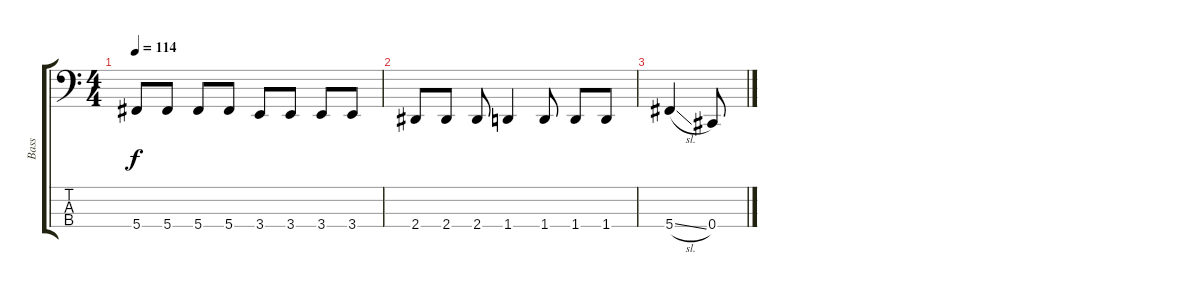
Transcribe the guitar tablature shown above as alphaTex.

\track ("Bass" "Bass") {instrument electricbasspick}
\staff {score tabs}
\tuning (Gb2 Db2 Ab1 Db1) {hide}
\ts (4 4)
\tempo 114
\clef f4
\ks c
5.4.8{dy f} 5.4.8 5.4.8 5.4.8 3.4.8 3.4.8 3.4.8 3.4.8 |
2.4.8 2.4.8 2.4.8 1.4.4 1.4.8 1.4.8 1.4.8 |
5.4{sl}.4 0.4.8
